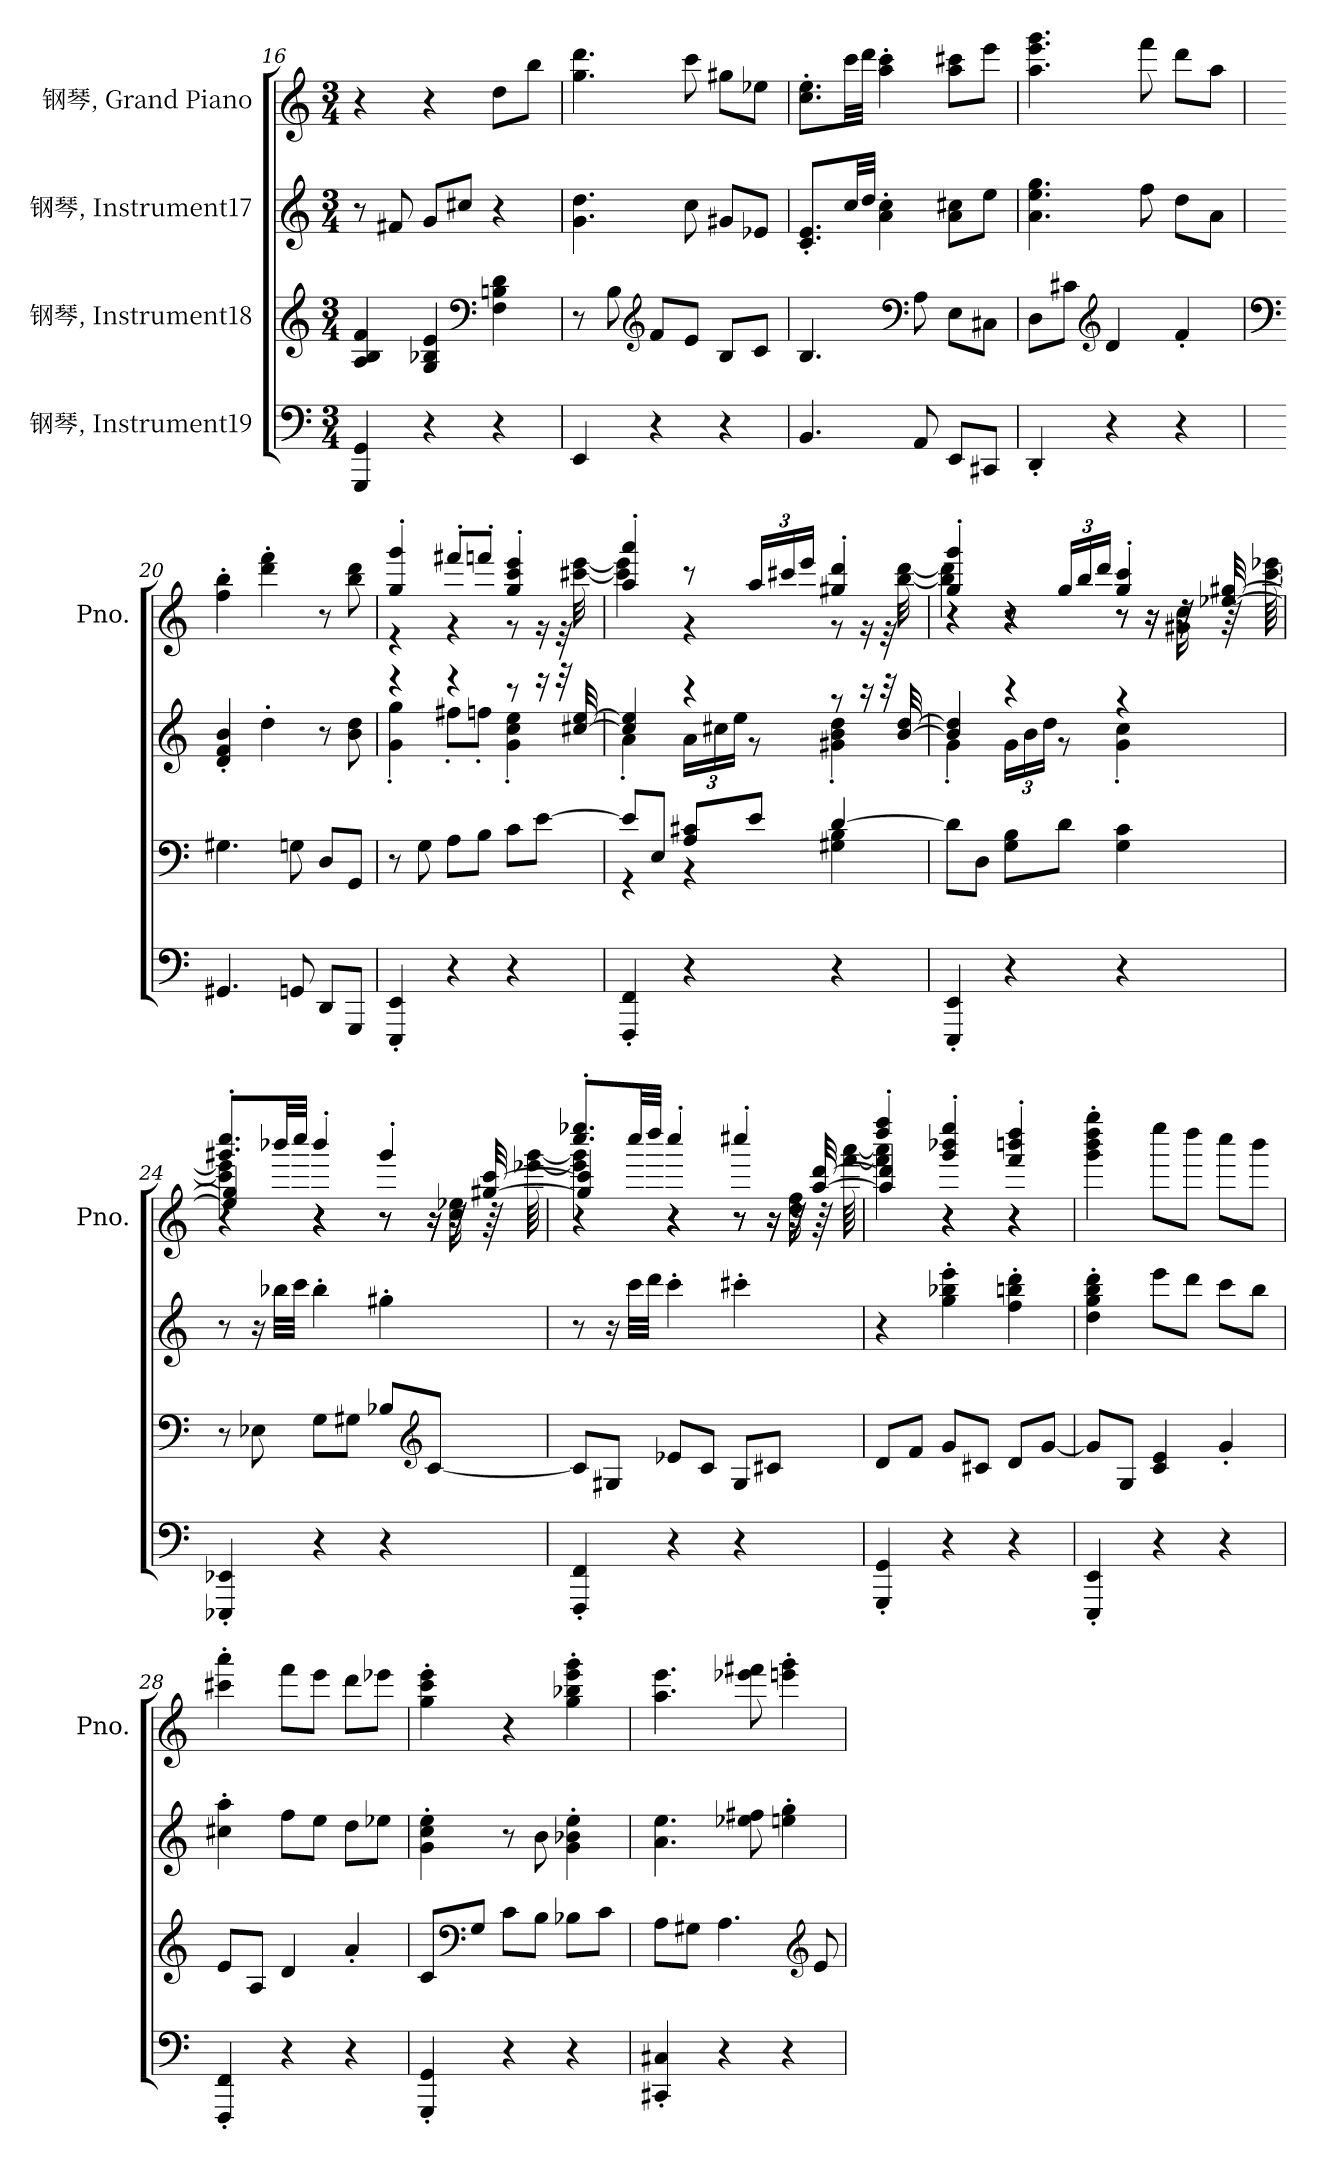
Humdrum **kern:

**kern	**kern	**kern	**kern
*part4	*part3	*part2	*part1
*staff4	*staff3	*staff2	*staff1
*I"钢琴, Instrument19	*I"钢琴, Instrument18	*I"钢琴, Instrument17	*I"钢琴, Grand Piano
*	*	*	*I'Pno.
*clefF4	*clefG2	*clefG2	*clefG2
*k[]	*k[]	*k[]	*k[]
*M3/4	*M3/4	*M3/4	*M3/4
=16	=16	=16	=16
4GGG/ 4GG/	4A/ 4B/ 4f/	8r	4r
.	.	8f#X/	.
4r	4G/ 4B-X/ 4e/	8g/L	4r
.	.	8cc#X/J	.
*	*clefF4	*	*
4r	4F\ 4Bn\ 4d\	4r	8dd\L
.	.	.	8bb\J
!!LO:LB:g=z
=17	=17	=17	=17
4EE/	8r	4.g\ 4.dd\	4.gg\ 4.ddd\
.	8B\	.	.
*	*clefG2	*	*
4r	8f/L	.	.
.	8e/J	8cc\	8ccc\
4r	8B/L	8g#X/L	8gg#X\L
.	8c/J	8e-X/J	8ee-X\J
=18	=18	=18	=18
4.BB/	4.B/	8.c/' 8.e/'L	8.cc\' 8.ee\'L
.	.	32cc/LL	32ccc\LL
.	.	32dd/JJJ	32ddd\JJJ
.	.	4a\' 4cc\'	4aa\' 4ccc\'
*	*clefF4	*	*
8AA/	8A\	.	.
8EE/L	8E\L	8a\ 8cc#X\L	8aa\ 8ccc#X\L
8CC#X/J	8C#X\J	8ee\J	8eee\J
=19	=19	=19	=19
4DD'/	8D\L	4.a\ 4.ee\ 4.gg\	4.aa\ 4.eee\ 4.ggg\
.	8c#X\J	.	.
*	*clefG2	*	*
4r	4d/	.	.
.	.	8ff\	8fff\
4r	4f'/	8dd\L	8ddd\L
.	.	8a\J	8aa\J
=20	=20	=20	=20
*	*clefF4	*	*
4.GG#X/	4.G#X\	4d/' 4f/' 4b/'	4ff\' 4bb\'
.	.	4dd'\	4ddd\' 4fff\'
8GGn/	8Gn\	.	.
8DD/L	8D/L	8r	8r
8GGG/J	8GG/J	8b\ 8dd\	8bb\ 8ddd\
!!LO:LB:g=z
=21	=21	=21	=21
*	*	*^	*^
4EEE/' 4EE/'	8r	4r	4g\' 4gg\'	4gg/' 4ggg/'	4r
.	8G\	.	.	.	.
4r	8A\L	4r	8ff#X'\L	8fff#X'/L	4r
.	8B\J	.	8ffn'\J	8fffn'/J	.
4r	8c\L	8r	4g\' 4cc\' 4ee\'	4gg/' 4ccc/' 4eee/'	8r
.	[8e\J	16r	.	.	16r
.	.	32r	.	.	32r
.	.	[32cc#X/ [32ee/	.	.	[32ccc#X\ [32eee\
=22	=22	=22	=22	=22	=22
*	*^	*	*	*	*
4FFF/' 4FF/'	8e/L]	4r	4cc#/] 4ee/]	4a'\	4aa/' 4aaa/'	4ccc#\] 4eee\]
.	8E/J	.	.	.	.	.
*	*	*	*	*Xbrackettup	*	*
4r	8A/ 8c#X/L	4r	4r	24a\LL	8r	4r
.	.	.	.	24cc#X\	.	.
.	.	.	.	24ee\JJ	.	.
*	*	*	*	*	*Xbrackettup	*
.	8e/J	.	.	8r	24aa/LL	.
.	.	.	.	.	24ccc#X/	.
.	.	.	.	.	24eee/JJ	.
4r	[4d/	4G#X\ 4B\	8r	4g#X\' 4b\' 4dd\'	4gg#X/' 4ddd/'	8r
.	.	.	16r	.	.	16r
.	.	.	32r	.	.	32r
.	.	.	[32b/ [32dd/	.	.	[32bb\ [32ddd\
*	*v	*v	*	*	*	*
!!LO:PB:g=z
=23	=23	=23	=23	=23	=23
*	*	*	*	*^	*^
4EEE/' 4EE/'	8d\L]	4b/] 4dd/]	4g'\	4gg/' 4ggg/'	4r	4r	4bb\] 4ddd\]
.	8D\J	.	.	.	.	.	.
4r	8G\ 8B\L	4r	24g\LL	8r	4r	4r	4r
.	.	.	24b\	.	.	.	.
.	.	.	24dd\JJ	.	.	.	.
.	8d\J	.	8r	24gg/LL	.	.	.
.	.	.	.	24bb/	.	.	.
.	.	.	.	24ddd/JJ	.	.	.
4r	4G\ 4c\	4r	4g\' 4cc\'	4gg/' 4ccc/'	8r	8r	8r
.	.	.	.	.	16r	16r	16r
.	.	.	.	.	32r	32r	16g#X\ 16cc\
.	.	.	.	.	64r	[32ee-X/ [32gg#X/	.
.	.	.	.	.	[64ccc\ [64eee-X\	.	.
*	*	*v	*v	*	*	*	*
=24	=24	=24	=24	=24	=24	=24
4EEE-X/' 4EE-X/'	8r	8r	8.ggg#X/' 8.cccc/'L	4ccc\] 4eee-\]	4ee-/] 4gg#/]	4r
.	8E-X\	16r	.	.	.	.
.	.	32bb-X\LLL	32bbb-X/LL	.	.	.
.	.	32ccc\JJJ	32cccc/JJJ	.	.	.
4r	8G\L	4bb-'\	4bbb-'/	4r	4r	4r
.	8G#X\J	.	.	.	.	.
4r	8B-X/L	4gg#X'\	4ggg#'/	8r	8r	8r
*	*clefG2	*	*	*	*	*
.	[8c/J	.	.	16r	16r	16r
.	.	.	.	32r	32r	16cc\ 16ee-X\
.	.	.	.	64r	[32gg#X/ [32ccc/	.
.	.	.	.	[64eee-X\ [64ggg#\	.	.
!!LO:LB:g=z	!!	!!	!!
=25	=25	=25	=25	=25	=25	=25
4FFF/' 4FF/'	8c/L]	8r	8.cccc/' 8.eeee-X/'L	4eee-\] 4ggg#\]	4gg#/] 4ccc/]	4r
.	8G#X/J	16r	.	.	.	.
.	.	32ccc\LLL	32cccc/LL	.	.	.
.	.	32ddd\JJJ	32dddd/JJJ	.	.	.
4r	8e-X/L	4ccc'\	4cccc'/	4r	4r	4r
.	8c/J	.	.	.	.	.
4r	8G#/L	4ccc#X'\	4cccc#X'/	8r	8r	8r
.	8c#X/J	.	.	16r	16r	16r
.	.	.	.	32r	32r	16dd\ 16ff\
.	.	.	.	64r	[32aa/ [32ddd/	.
.	.	.	.	[64fff\ [64aaa\	.	.
*	*	*	*	*	*v	*v
=26	=26	=26	=26	=26	=26
4GGG/' 4GG/'	8d/L	4r	4dddd/' 4ffff/'	4fff\] 4aaa\]	4aa/] 4ddd/]
.	8f/J	.	.	.	.
4r	8g/L	4gg\' 4bb-X\' 4eee\'	4ggg/' 4bbb-X/' 4eeee/'	4r	4r
.	8c#X/J	.	.	.	.
4r	8d/L	4ff\' 4bbn\' 4ddd\'	4fff/' 4bbbn/' 4dddd/'	4r	4r
.	[8g/J	.	.	.	.
*	*	*	*v	*v	*v
=27	=27	=27	=27
4EEE/' 4EE/'	8g/L]	4dd\' 4gg\' 4bb\' 4ddd\'	4ggg\' 4bbb\' 4dddd\' 4gggg\'
.	8G/J	.	.
4r	4c/ 4e/	8eee\L	8eeee\L
.	.	8ddd\J	8dddd\J
4r	4g'/	8ccc\L	8cccc\L
.	.	8bb\J	8bbb\J
=28	=28	=28	=28
4FFF/' 4FF/'	8e/L	4cc#X\' 4aa\'	4ccc#X\' 4aaa\'
.	8A/J	.	.
4r	4d/	8ff\L	8fff\L
.	.	8ee\J	8eee\J
4r	4a'/	8dd\L	8ddd\L
.	.	8ee-X\J	8eee-X\J
!!LO:LB:g=z
=29	=29	=29	=29
4GGG/' 4GG/'	8c/L	4g\' 4cc\' 4ee\'	4gg\' 4ccc\' 4eee\'
*	*clefF4	*	*
.	8G/J	.	.
4r	8c\L	8r	4r
.	8B\J	8b\	.
4r	8B-X\L	4g\' 4b-X\' 4ee\'	4gg\' 4bb-X\' 4eee\' 4ggg\'
.	8c\J	.	.
=30	=30	=30	=30
4CC#X/' 4C#X/'	8A\L	4.a\ 4.ee\	4.aa\ 4.eee\
.	8G#X\J	.	.
4r	4.A\	.	.
.	.	8ee-X\ 8ff#X\	8eee-X\ 8fff#X\
4r	.	4een\' 4gg\'	4eeen\' 4ggg\'
*	*clefG2	*	*
.	8e/	.	.
=	=	=	=
*-	*-	*-	*-
